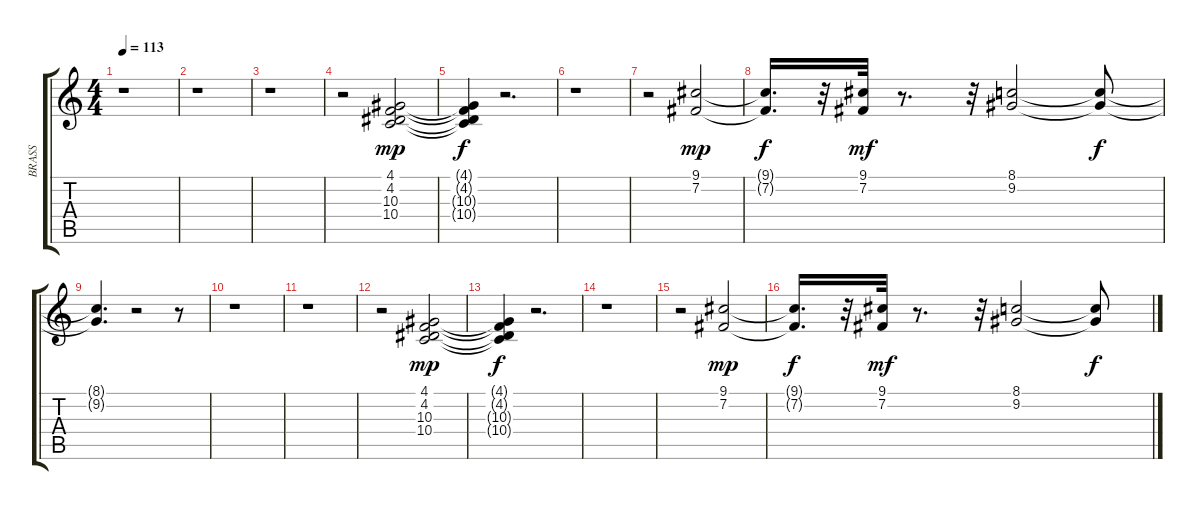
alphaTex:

\track ("BRASS" "BRASS") {instrument lead2sawtooth}
\staff {score tabs}
\tuning (E4 B3 G3 D3 A2 E2) {hide}
\ts (4 4)
\tempo 113
\clef g2
\ks c
r.1{dy f} |
r.1 |
r.1 |
r.2 (4.1 4.2 10.3 10.4).2{dy mp} |
(4.1{t} 4.2{t} 10.3{t} 10.4{t}).4{dy f} r.2{d} |
r.1 |
r.2 (9.1 7.2).2{dy mp} |
(9.1{t} 7.2{t}).16{d dy f} r.32 (9.1 7.2).32{dy mf} r.8{d} r.32 (8.1 9.2).2 (8.1{t} 9.2{t}).8{dy f} |
(8.1{t} 9.2{t}).4{d} r.2 r.8 |
r.1 |
r.1 |
r.2 (4.1 4.2 10.3 10.4).2{dy mp} |
(4.1{t} 4.2{t} 10.3{t} 10.4{t}).4{dy f} r.2{d} |
r.1 |
r.2 (9.1 7.2).2{dy mp} |
(9.1{t} 7.2{t}).16{d dy f} r.32 (9.1 7.2).32{dy mf} r.8{d} r.32 (8.1 9.2).2 (8.1{t} 9.2{t}).8{dy f}
